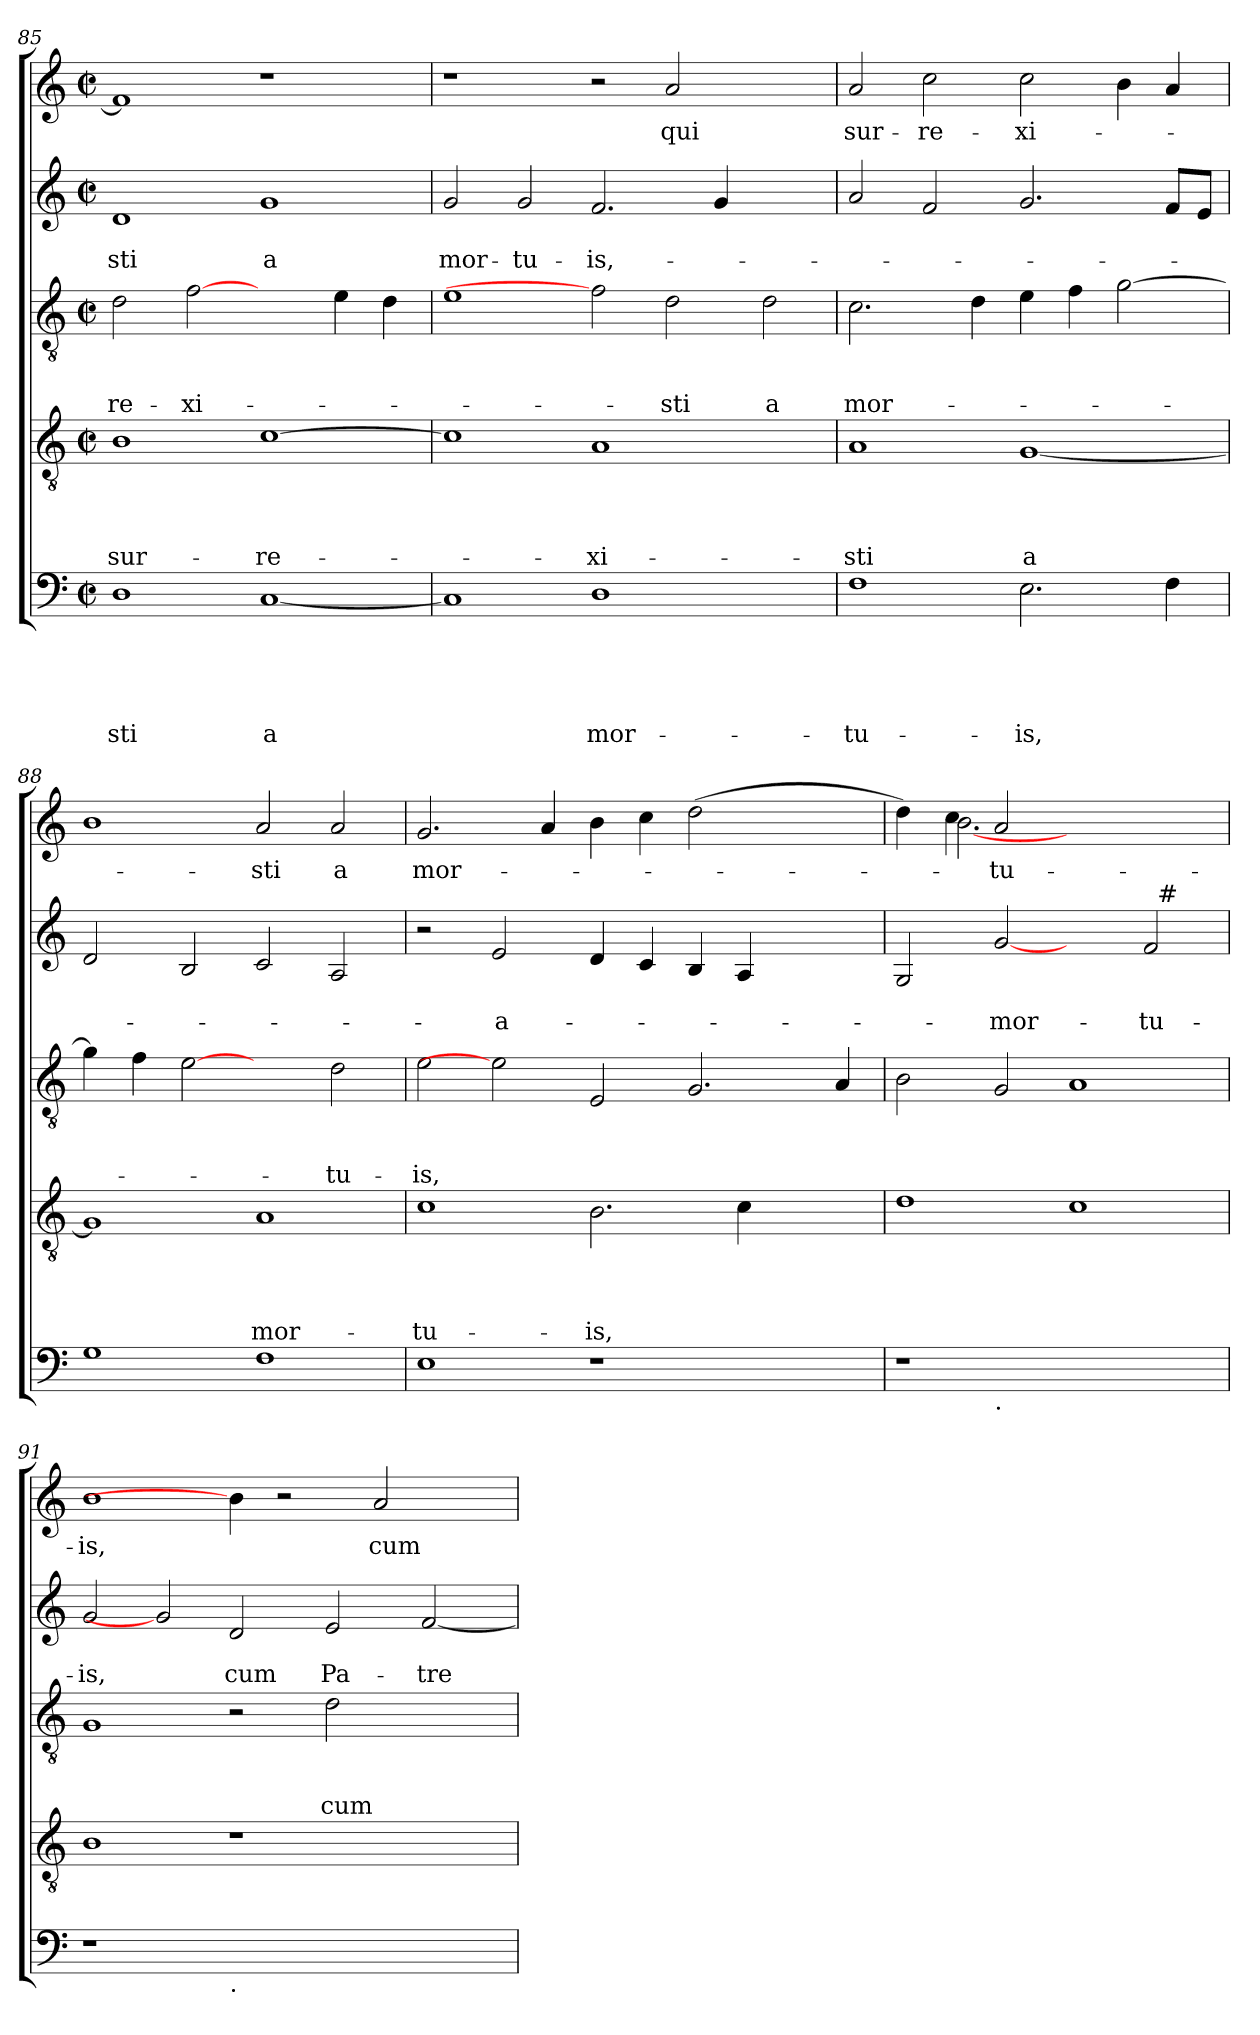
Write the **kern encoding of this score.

**kern	**text	**text	**text	**text	**text	**kern	**text	**text	**text	**text	**kern	**text	**text	**text	**kern	**text	**text	**kern	**text
*part5	*part5	*part5	*part5	*part5	*part5	*part4	*part4	*part4	*part4	*part4	*part3	*part3	*part3	*part3	*part2	*part2	*part2	*part1	*part1
*staff5	*staff5	*staff5	*staff5	*staff5	*staff5	*staff4	*staff4	*staff4	*staff4	*staff4	*staff3	*staff3	*staff3	*staff3	*staff2	*staff2	*staff2	*staff1	*staff1
*clefF4	*	*	*	*	*	*clefGv2	*	*	*	*	*clefGv2	*	*	*	*clefG2	*	*	*clefG2	*
*k[]	*	*	*	*	*	*k[]	*	*	*	*	*k[]	*	*	*	*k[]	*	*	*k[]	*
*C:	*	*	*	*	*	*C:	*	*	*	*	*C:	*	*	*	*C:	*	*	*C:	*
*M2/2	*	*	*	*	*	*M2/2	*	*	*	*	*M2/2	*	*	*	*M2/2	*	*	*M2/2	*
*met(c|)	*	*	*	*	*	*met(c|)	*	*	*	*	*met(c|)	*	*	*	*met(c|)	*	*	*met(c|)	*
=85	=85	=85	=85	=85	=85	=85	=85	=85	=85	=85	=85	=85	=85	=85	=85	=85	=85	=85	=85
!	!	!	!	!	!LO:LY:b	!	!	!	!	!LO:LY:b	!	!	!	!LO:LY:b	!	!	!LO:LY:b	!	!
1D	.	.	.	.	-sti	1B	.	.	.	sur-	2d\	.	.	-re-	1d	.	-sti	1f]	.
!	!	!	!	!	!	!	!	!	!	!	!	!	!	!LO:LY:b	!	!	!	!	!
.	.	.	.	.	.	.	.	.	.	.	[2f	.	.	-xi-	.	.	.	.	.
!	!	!	!	!	!LO:LY:b:rj	!	!	!	!	!LO:LY:b	!	!	!	!	!	!	!LO:LY:b:rj	!	!
[<1C	.	.	.	.	a	[>1c	.	.	.	-re-	2ryy	.	.	.	1g	.	a	1r	.
.	.	.	.	.	.	.	.	.	.	.	4e\	.	.	.	.	.	.	.	.
.	.	.	.	.	.	.	.	.	.	.	4d\	.	.	.	.	.	.	.	.
=86	=86	=86	=86	=86	=86	=86	=86	=86	=86	=86	=86	=86	=86	=86	=86	=86	=86	=86	=86
!	!	!	!	!	!	!	!	!	!	!	!	!	!	!	!	!	!LO:LY:b	!	!
1C]	.	.	.	.	.	1c]	.	.	.	.	1e	.	.	.	2g/	.	mor-	1r	.
!	!	!	!	!	!	!	!	!	!	!	!	!	!	!	!	!	!LO:LY:b:rj	!	!
.	.	.	.	.	.	.	.	.	.	.	.	.	.	.	2g/	.	-tu-	.	.
!	!	!	!	!	!LO:LY:b	!	!	!	!	!LO:LY:b	!	!	!	!	!	!	!LO:LY:b	!	!
1D	.	.	.	.	mor-	1A	.	.	.	-xi-	2f]	.	.	.	2.f/	.	-is,-	2r	.
!	!	!	!	!	!	!	!	!	!	!	!	!	!	!LO:LY:b	!	!	!	!	!LO:LY:b
.	.	.	.	.	.	.	.	.	.	.	2d\	.	.	-sti	.	.	.	2a/	qui
.	.	.	.	.	.	.	.	.	.	.	.	.	.	.	4g/	.	.	.	.
!	!	!	!	!	!	!	!	!	!	!	!	!	!	!LO:LY:b	!	!	!	!	!
2ryy	.	.	.	.	.	2ryy	.	.	.	.	2d\	.	.	a	2ryy	.	.	2ryy	.
=87	=87	=87	=87	=87	=87	=87	=87	=87	=87	=87	=87	=87	=87	=87	=87	=87	=87	=87	=87
!	!	!	!	!	!LO:LY:b	!	!	!	!	!LO:LY:b	!	!	!	!LO:LY:b	!	!	!	!	!LO:LY:b
1F	.	.	.	.	-tu-	1A	.	.	.	-sti	2.c\	.	.	mor-	2a/	.	.	2a/	sur-
!	!	!	!	!	!	!	!	!	!	!	!	!	!	!	!	!	!	!	!LO:LY:b:rj
.	.	.	.	.	.	.	.	.	.	.	.	.	.	.	2f/	.	.	2cc\	-re-
.	.	.	.	.	.	.	.	.	.	.	4d\	.	.	.	.	.	.	.	.
!	!	!	!	!	!LO:LY:b	!	!	!	!	!LO:LY:b:rj	!	!	!	!	!	!	!	!	!LO:LY:b
2.E\	.	.	.	.	-is,	[<1G	.	.	.	a	4e\	.	.	.	2.g/	.	.	2cc\	-xi-
.	.	.	.	.	.	.	.	.	.	.	4f\	.	.	.	.	.	.	.	.
.	.	.	.	.	.	.	.	.	.	.	[>2g\	.	.	.	.	.	.	4b\	.
4F\	.	.	.	.	.	.	.	.	.	.	.	.	.	.	8f/L	.	.	4a/	.
.	.	.	.	.	.	.	.	.	.	.	.	.	.	.	8e/J	.	.	.	.
=88	=88	=88	=88	=88	=88	=88	=88	=88	=88	=88	=88	=88	=88	=88	=88	=88	=88	=88	=88
1G	.	.	.	.	.	1G]	.	.	.	.	4g\]	.	.	.	2d/	.	.	1b	.
.	.	.	.	.	.	.	.	.	.	.	4f\	.	.	.	.	.	.	.	.
.	.	.	.	.	.	.	.	.	.	.	[2e	.	.	.	2B/	.	.	.	.
!	!	!	!	!	!	!	!	!	!	!LO:LY:b	!	!	!	!	!	!	!	!	!LO:LY:b
1F	.	.	.	.	.	1A	.	.	.	mor-	2ryy	.	.	.	2c/	.	.	2a/	-sti
!	!	!	!	!	!	!	!	!	!	!	!	!	!	!LO:LY:b	!	!	!	!	!LO:LY:b
.	.	.	.	.	.	.	.	.	.	.	2d\	.	.	-tu-	2A/	.	.	2a/	a
!!LO:PB:g=z
=89	=89	=89	=89	=89	=89	=89	=89	=89	=89	=89	=89	=89	=89	=89	=89	=89	=89	=89	=89
!	!	!	!	!	!	!	!	!	!	!LO:LY:b	!	!	!	!LO:LY:b	!	!	!	!	!LO:LY:b
1E	.	.	.	.	.	1c	.	.	.	-tu-	2e\	.	.	-is,	2r	.	.	2.g/	mor-
!	!	!	!	!	!	!	!	!	!	!	!	!	!	!	!	!	!LO:LY:b	!	!
.	.	.	.	.	.	.	.	.	.	.	2e]	.	.	.	2e/	.	-a-	.	.
.	.	.	.	.	.	.	.	.	.	.	.	.	.	.	.	.	.	4a/	.
!	!	!	!	!	!	!	!	!	!	!LO:LY:b	!	!	!	!	!	!	!	!	!
1r	.	.	.	.	.	2.B\	.	.	.	-is,	2E/	.	.	.	4d/	.	.	4b\	.
.	.	.	.	.	.	.	.	.	.	.	.	.	.	.	4c/	.	.	4cc\	.
.	.	.	.	.	.	.	.	.	.	.	2.G/	.	.	.	4B/	.	.	(>2dd\	.
.	.	.	.	.	.	4c\	.	.	.	.	.	.	.	.	4A/	.	.	.	.
2ryy	.	.	.	.	.	2ryy	.	.	.	.	.	.	.	.	2ryy	.	.	2ryy	.
.	.	.	.	.	.	.	.	.	.	.	4A/	.	.	.	.	.	.	.	.
=90	=90	=90	=90	=90	=90	=90	=90	=90	=90	=90	=90	=90	=90	=90	=90	=90	=90	=90	=90
*^	*	*	*	*	*	*	*	*	*	*	*	*	*	*	*^	*	*	*^	*
1r	2ryy	.	.	.	.	.	1d	.	.	.	.	2B\	.	.	.	2G/	1ryy	.	.	4dd\)	4ryy	.
.	.	.	.	.	.	.	.	.	.	.	.	.	.	.	.	.	.	.	.	4cc\	[2.b	.
!	!LO:TX:b:t=.	!	!	!	!	!	!	!	!	!	!	!	!	!	!	!	!	!	!	!	!	!
!	!	!	!	!	!	!	!	!	!	!	!	!	!	!	!	!	!	!	!LO:LY:b	!	!	!LO:LY:b
.	1.ryy	.	.	.	.	.	.	.	.	.	.	2G/	.	.	.	[2g	.	.	-mor-	2a/	.	-tu-
1ryy	.	.	.	.	.	.	1c	.	.	.	.	1A	.	.	.	2ryy	2ryy	.	.	1ryy	1ryy	.
!	!	!	!	!	!	!	!	!	!	!	!	!	!	!	!	!	!	!	!LO:LY:b	!	!	!
.	.	.	.	.	.	.	.	.	.	.	.	.	.	.	.	2f/	32ryy	.	-tu-	.	.	.
!	!	!	!	!	!	!	!	!	!	!	!	!	!	!	!	!	!LO:TX:a:t=#	!	!	!	!	!
.	.	.	.	.	.	.	.	.	.	.	.	.	.	.	.	.	4...ryy	.	.	.	.	.
=91	=91	=91	=91	=91	=91	=91	=91	=91	=91	=91	=91	=91	=91	=91	=91	=91	=91	=91	=91	=91	=91	=91
!	!	!	!	!	!	!	!	!	!	!	!	!	!	!	!	!	!	!	!LO:LY:b	!	!	!LO:LY:b
*	*	*	*	*	*	*	*	*	*	*	*	*	*	*	*	*v	*v	*	*	*	*	*
*v	*v	*	*	*	*	*	*	*	*	*	*	*	*	*	*	*	*	*	*v	*v	*
1r	.	.	.	.	.	1B	.	.	.	.	1G	.	.	.	2g/	.	-is,	1b	-is,
.	.	.	.	.	.	.	.	.	.	.	.	.	.	.	2g]	.	.	.	.
!LO:TX:b:t=.	!	!	!	!	!	!	!	!	!	!	!	!	!	!	!	!	!	!	!
!	!	!	!	!	!	!	!	!	!	!	!	!	!	!	!	!	!LO:LY:b	!	!
1.ryy	.	.	.	.	.	1r	.	.	.	.	2r	.	.	.	2d/	.	cum	4b]	.
.	.	.	.	.	.	.	.	.	.	.	.	.	.	.	.	.	.	2r	.
!	!	!	!	!	!	!	!	!	!	!	!	!	!	!LO:LY:b	!	!	!LO:LY:b	!	!
.	.	.	.	.	.	.	.	.	.	.	2d\	.	.	cum	2e/	.	Pa-	.	.
!	!	!	!	!	!	!	!	!	!	!	!	!	!	!	!	!	!	!	!LO:LY:b
.	.	.	.	.	.	.	.	.	.	.	.	.	.	.	.	.	.	2a/	cum
!	!	!	!	!	!	!	!	!	!	!	!	!	!	!	!	!	!LO:LY:b:rj	!	!
.	.	.	.	.	.	2ryy	.	.	.	.	2ryy	.	.	.	[<2f/	.	-tre	.	.
.	.	.	.	.	.	.	.	.	.	.	.	.	.	.	.	.	.	4ryy	.
=	=	=	=	=	=	=	=	=	=	=	=	=	=	=	=	=	=	=	=
*-	*-	*-	*-	*-	*-	*-	*-	*-	*-	*-	*-	*-	*-	*-	*-	*-	*-	*-	*-
